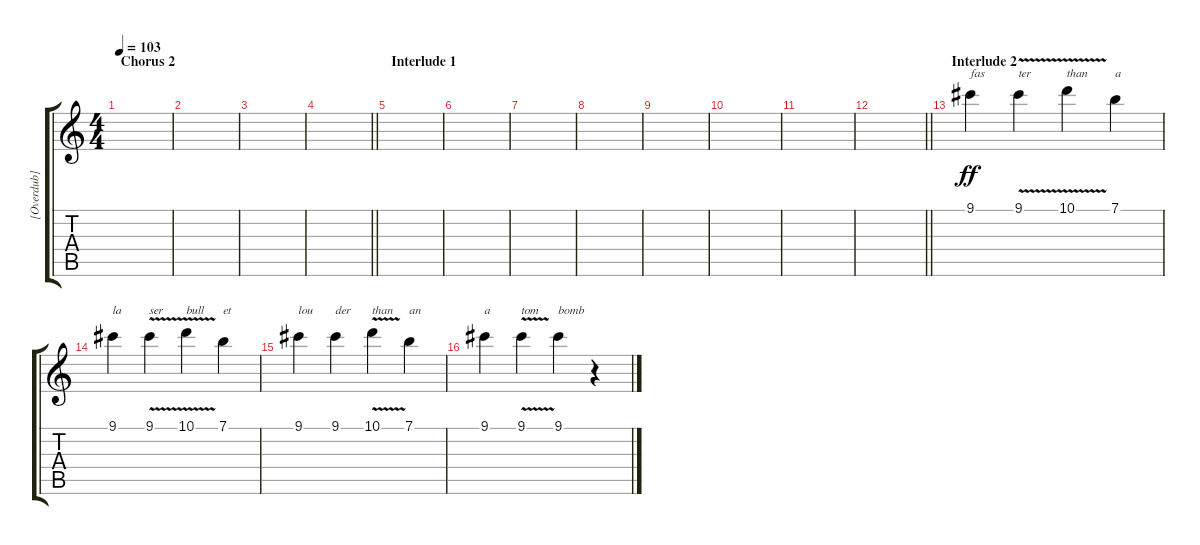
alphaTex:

\track ("[Overdub]" "[Overdub]") {instrument distortionguitar}
\staff {score tabs}
\tuning (E4 B3 G3 D3 A2 E2) {hide}
\ts (4 4)
\section ("" "Chorus 2")
\tempo 103
\clef g2
\ks c
|
|
|
\barLineRight lightlight
|
\section ("" "Interlude 1")
|
|
|
|
|
|
|
\barLineRight lightlight
|
\section ("" "Interlude 2")
9.1.4{txt "fas" dy ff volume 13 instrument violin} 9.1{v}.4{txt "ter"} 10.1{v}.4{txt "than"} 7.1.4{txt "a"} |
9.1.4{txt "la"} 9.1{v}.4{txt "ser"} 10.1{v}.4{txt "bull"} 7.1.4{txt "et"} |
9.1.4{txt "lou"} 9.1.4{txt "der"} 10.1{v}.4{txt "than"} 7.1.4{txt "an"} |
9.1.4{txt "a"} 9.1{v}.4{txt "tom"} 9.1.4{txt "bomb"} r.4
